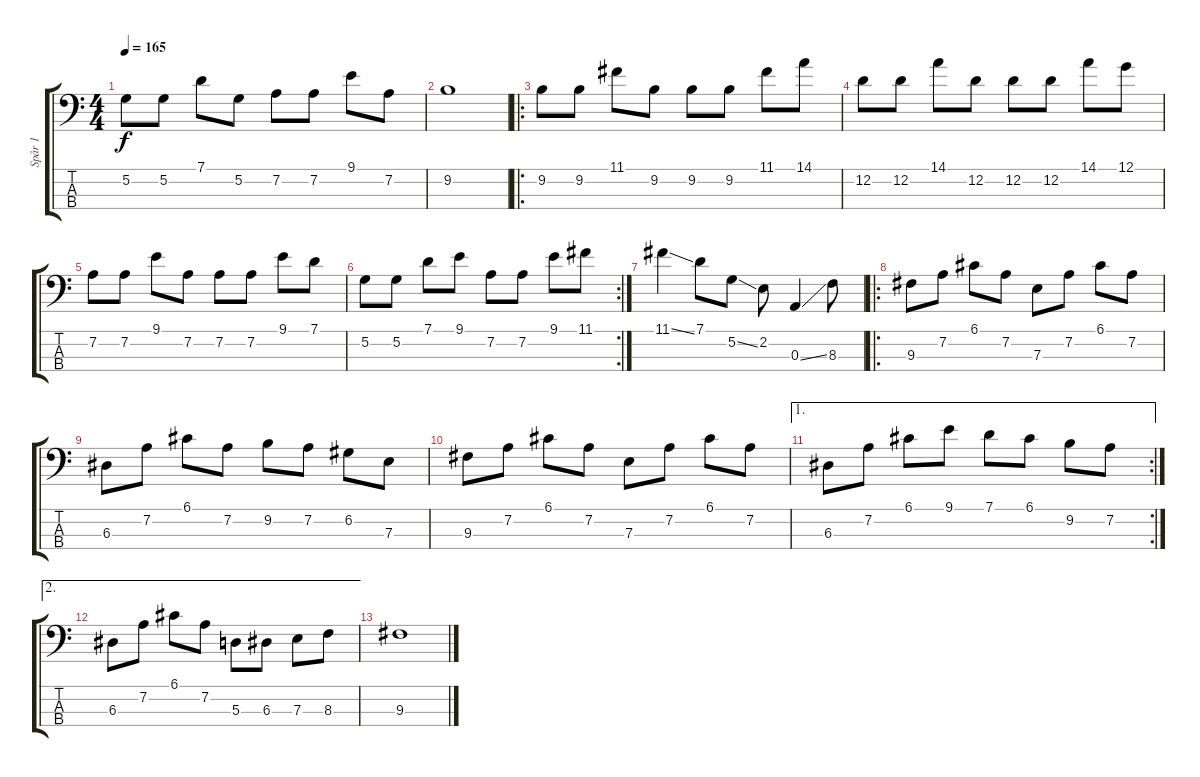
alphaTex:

\track ("Spår 1" "Spår 1") {instrument electricbassfinger}
\staff {score tabs}
\tuning (G2 D2 A1 E1) {hide}
\ts (4 4)
\tempo 165
\clef f4
\ks c
5.2.8{dy f balance 8} 5.2.8 7.1.8 5.2.8 7.2.8{balance 10} 7.2.8 9.1.8 7.2.8 |
9.2.1 |
\ro
9.2.8{balance 10} 9.2.8 11.1.8 9.2.8 9.2.8{balance 12} 9.2.8 11.1.8 14.1.8 |
12.2.8 12.2.8 14.1.8 12.2.8 12.2.8 12.2.8 14.1.8 12.1.8 |
7.2.8{balance 8} 7.2.8 9.1.8 7.2.8 7.2.8{balance 6} 7.2.8 9.1.8 7.1.8 |
\rc 2
5.2.8{balance 8} 5.2.8 7.1.8 9.1.8 7.2.8{balance 10} 7.2.8 9.1.8{balance 12} 11.1.8 |
11.1{ss}.4{balance 8} 7.1.8{balance 4} 5.2{ss}.8 2.2.8 0.3{ss}.4{balance 10} 8.3.8 |
\ro
9.3.8{balance 9} 7.2.8 6.1.8{balance 8} 7.2.8 7.3.8 7.2.8 6.1.8 7.2.8 |
6.3.8{balance 7} 7.2.8 6.1.8{balance 5} 7.2.8 9.2.8 7.2.8 6.2.8 7.3.8{balance 8} |
9.3.8{balance 9} 7.2.8 6.1.8{balance 8} 7.2.8 7.3.8 7.2.8 6.1.8 7.2.8 |
\ae 1
\rc 2
6.3.8{balance 12} 7.2.8 6.1.8 9.1.8 7.1.8{balance 8} 6.1.8 9.2.8 7.2.8 |
\ae 2
6.3.8{balance 9} 7.2.8 6.1.8{balance 8} 7.2.8 5.3.8{balance 9} 6.3.8 7.3.8 8.3.8 |
9.3.1
